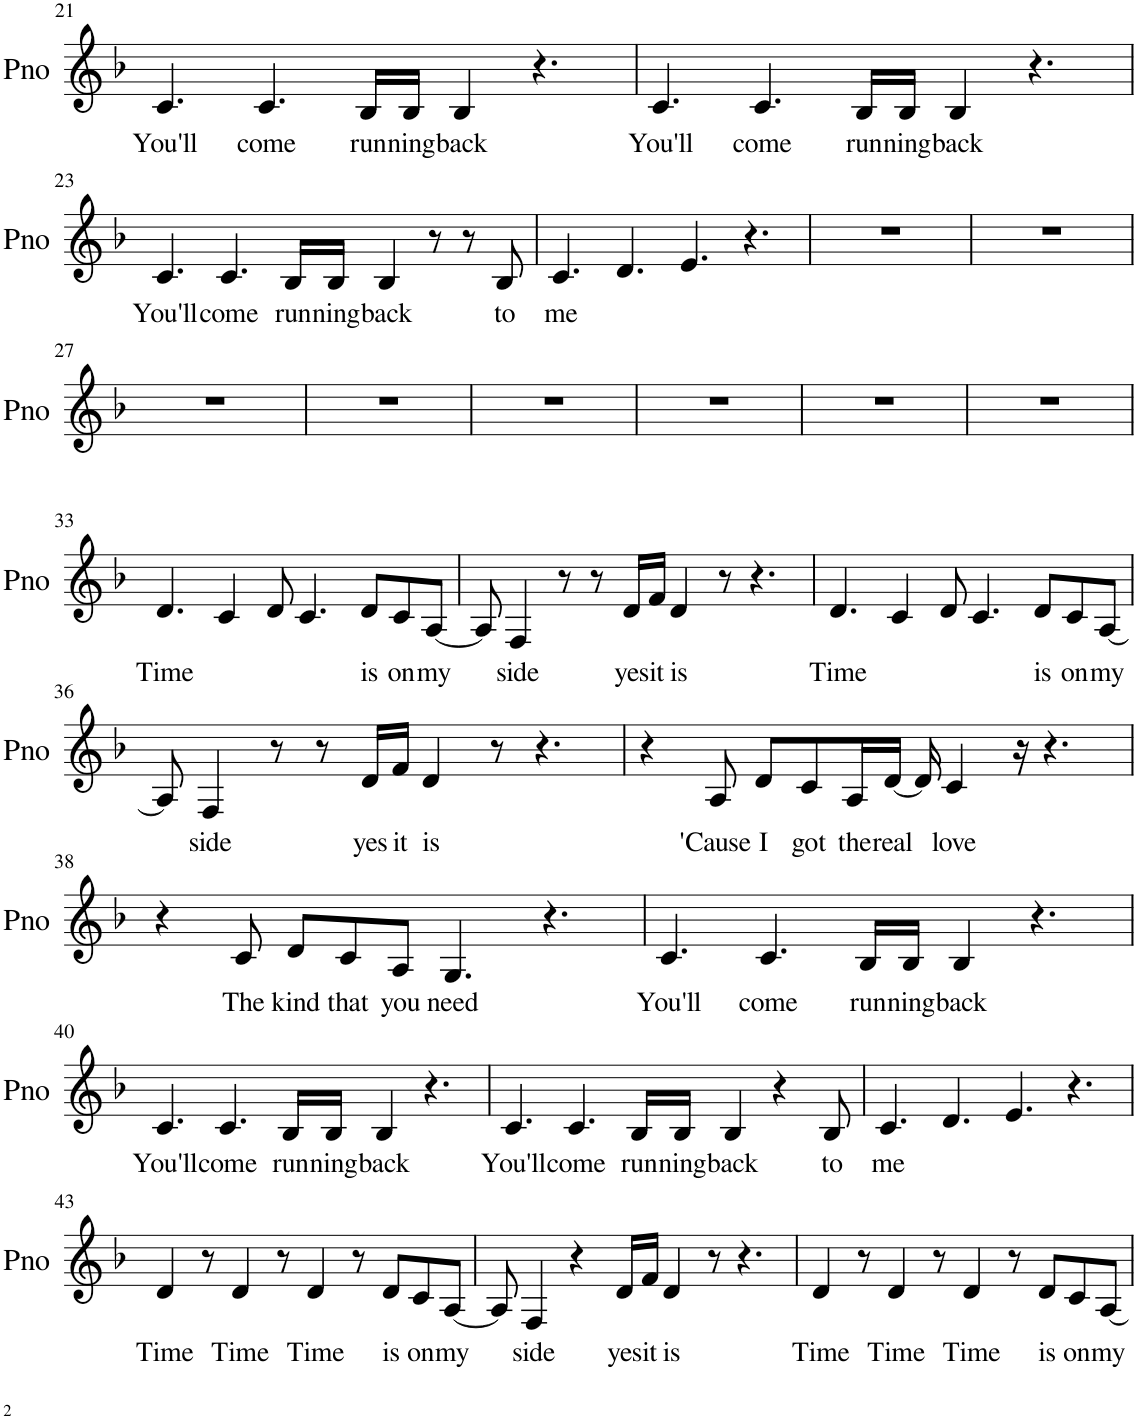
**kern	**text
*part1	*part1
*staff1	*staff1
*I"Piano	*
*I'Pno	*
!!LO:PB:g=z
*clefG2	*
*k[b-]	*
*M12/8	*
=21	=21
!	!LO:LY:b
4.c/	You'll
!	!LO:LY:b
4.c/	come
!	!LO:LY:b
16B-/LL	run-
!	!LO:LY:b
16B-/JJ	-ning
!	!LO:LY:b
4B-/	back
4.r	.
=22	=22
!	!LO:LY:b
4.c/	You'll
!	!LO:LY:b
4.c/	come
!	!LO:LY:b
16B-/LL	run-
!	!LO:LY:b
16B-/JJ	-ning
!	!LO:LY:b
4B-/	back
4.r	.
!!LO:LB:g=z
=23	=23
!	!LO:LY:b
4.c/	You'll
!	!LO:LY:b
4.c/	come
!	!LO:LY:b
16B-/LL	run-
!	!LO:LY:b
16B-/JJ	-ning
!	!LO:LY:b
4B-/	back
8r	.
8r	.
!	!LO:LY:b
8B-/	to
=24	=24
!	!LO:LY:b
4.c/	me
4.d/	.
4.e/	.
4.r	.
=25	=25
1.r	.
=26	=26
1.r	.
!!LO:LB:g=z
=27	=27
1.r	.
=28	=28
1.r	.
=29	=29
1.r	.
=30	=30
1.r	.
=31	=31
1.r	.
=32	=32
1.r	.
!!LO:LB:g=z
=33	=33
!	!LO:LY:b
4.d/	Time
4c/	.
8d/	.
4.c/	.
!	!LO:LY:b
8d/L	is
!	!LO:LY:b
8c/	on
!	!LO:LY:b
[8A/J	my
=34	=34
8A/]	.
!	!LO:LY:b
4F/	side
8r	.
8r	.
!	!LO:LY:b
16d/LL	yes
!	!LO:LY:b
16f/JJ	it
!	!LO:LY:b
4d/	is
8r	.
4.r	.
=35	=35
!	!LO:LY:b
4.d/	Time
4c/	.
8d/	.
4.c/	.
!	!LO:LY:b
8d/L	is
!	!LO:LY:b
8c/	on
!	!LO:LY:b
[8A/J	my
!!LO:LB:g=z
=36	=36
8A/]	.
!	!LO:LY:b
4F/	side
8r	.
8r	.
!	!LO:LY:b
16d/LL	yes
!	!LO:LY:b
16f/JJ	it
!	!LO:LY:b
4d/	is
8r	.
4.r	.
=37	=37
4r	.
!	!LO:LY:b
8A/	'Cause
!	!LO:LY:b
8d/L	I
!	!LO:LY:b
8c/	got
!	!LO:LY:b
16A/L	the
!	!LO:LY:b
[16d/JJ	real
16d/]	.
!	!LO:LY:b
4c/	love
16r	.
4.r	.
!!LO:LB:g=z
=38	=38
4r	.
!	!LO:LY:b
8c/	The
!	!LO:LY:b
8d/L	kind
!	!LO:LY:b
8c/	that
!	!LO:LY:b
8A/J	you
!	!LO:LY:b
4.G/	need
4.r	.
=39	=39
!	!LO:LY:b
4.c/	You'll
!	!LO:LY:b
4.c/	come
!	!LO:LY:b
16B-/LL	run-
!	!LO:LY:b
16B-/JJ	-ning
!	!LO:LY:b
4B-/	back
4.r	.
!!LO:LB:g=z
=40	=40
!	!LO:LY:b
4.c/	You'll
!	!LO:LY:b
4.c/	come
!	!LO:LY:b
16B-/LL	run-
!	!LO:LY:b
16B-/JJ	-ning
!	!LO:LY:b
4B-/	back
4.r	.
=41	=41
!	!LO:LY:b
4.c/	You'll
!	!LO:LY:b
4.c/	come
!	!LO:LY:b
16B-/LL	run-
!	!LO:LY:b
16B-/JJ	-ning
!	!LO:LY:b
4B-/	back
4r	.
!	!LO:LY:b
8B-/	to
=42	=42
!	!LO:LY:b
4.c/	me
4.d/	.
4.e/	.
4.r	.
!!LO:LB:g=z
=43	=43
!	!LO:LY:b
4d/	Time
8r	.
!	!LO:LY:b
4d/	Time
8r	.
!	!LO:LY:b
4d/	Time
8r	.
!	!LO:LY:b
8d/L	is
!	!LO:LY:b
8c/	on
!	!LO:LY:b
[8A/J	my
=44	=44
8A/]	.
!	!LO:LY:b
4F/	side
4r	.
!	!LO:LY:b
16d/LL	yes
!	!LO:LY:b
16f/JJ	it
!	!LO:LY:b
4d/	is
8r	.
4.r	.
=45	=45
!	!LO:LY:b
4d/	Time
8r	.
!	!LO:LY:b
4d/	Time
8r	.
!	!LO:LY:b
4d/	Time
8r	.
!	!LO:LY:b
8d/L	is
!	!LO:LY:b
8c/	on
!	!LO:LY:b
[8A/J	my
=	=
*-	*-
